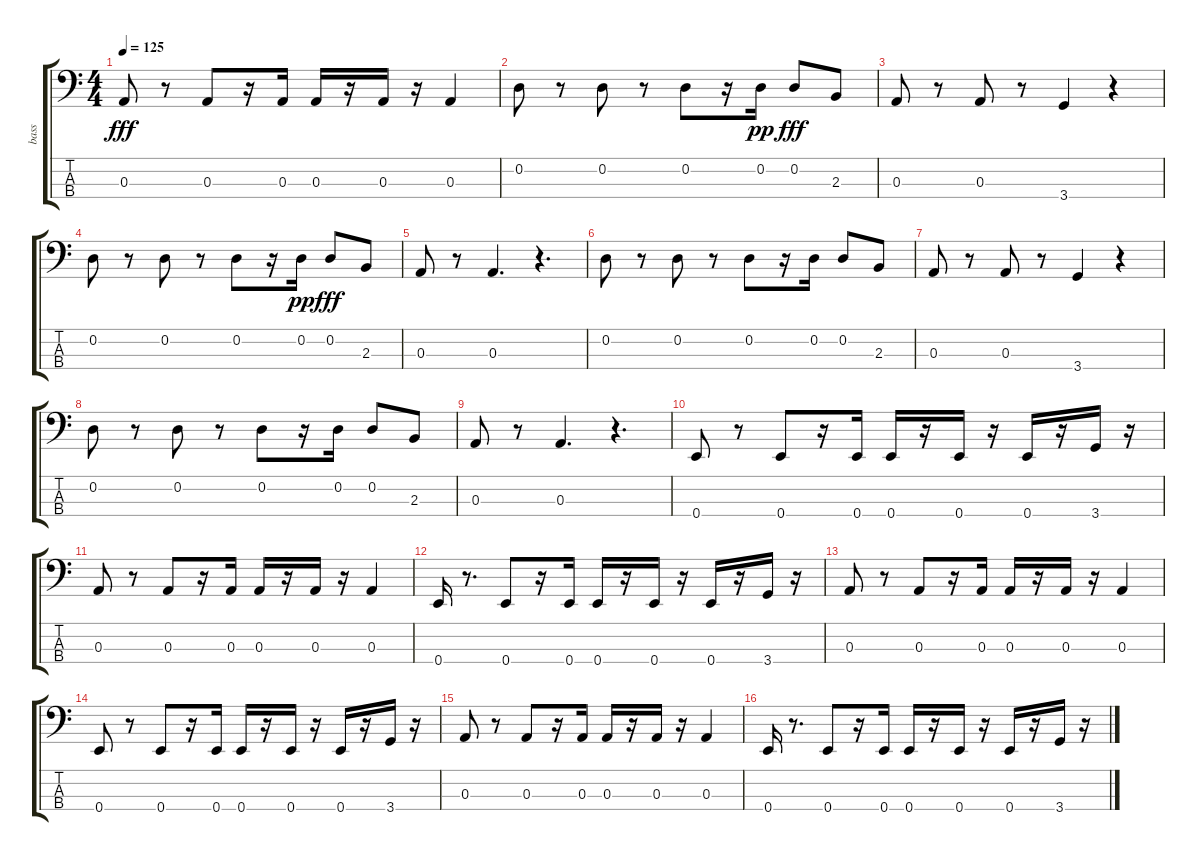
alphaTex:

\track ("bass" "bass") {instrument electricbassfinger}
\staff {score tabs}
\tuning (G2 D2 A1 E1) {hide}
\ts (4 4)
\tempo 125
\clef f4
\ks c
0.3.8{dy fff} r.8 0.3.8 r.16 0.3.16 0.3.16 r.16 0.3.16 r.16 0.3.4 |
0.2.8 r.8 0.2.8 r.8 0.2.8 r.16 0.2.16{dy pp} 0.2.8{dy fff} 2.3.8 |
0.3.8 r.8 0.3.8 r.8 3.4.4 r.4 |
0.2.8 r.8 0.2.8 r.8 0.2.8 r.16 0.2.16{dy pp} 0.2.8{dy fff} 2.3.8 |
0.3.8 r.8 0.3.4{d} r.4{d} |
0.2.8 r.8 0.2.8 r.8 0.2.8 r.16 0.2.16 0.2.8 2.3.8 |
0.3.8 r.8 0.3.8 r.8 3.4.4 r.4 |
0.2.8 r.8 0.2.8 r.8 0.2.8 r.16 0.2.16 0.2.8 2.3.8 |
0.3.8 r.8 0.3.4{d} r.4{d} |
0.4.8{volume 12} r.8 0.4.8 r.16 0.4.16 0.4.16 r.16 0.4.16 r.16 0.4.16 r.16 3.4.16 r.16 |
0.3.8 r.8 0.3.8 r.16 0.3.16 0.3.16 r.16 0.3.16 r.16 0.3.4 |
0.4.16 r.8{d} 0.4.8 r.16 0.4.16 0.4.16 r.16 0.4.16 r.16 0.4.16 r.16 3.4.16 r.16 |
0.3.8 r.8 0.3.8 r.16 0.3.16 0.3.16 r.16 0.3.16 r.16 0.3.4 |
0.4.8 r.8 0.4.8 r.16 0.4.16 0.4.16 r.16 0.4.16 r.16 0.4.16 r.16 3.4.16 r.16 |
0.3.8 r.8 0.3.8 r.16 0.3.16 0.3.16 r.16 0.3.16 r.16 0.3.4 |
0.4.16 r.8{d} 0.4.8 r.16 0.4.16 0.4.16 r.16 0.4.16 r.16 0.4.16 r.16 3.4.16 r.16
